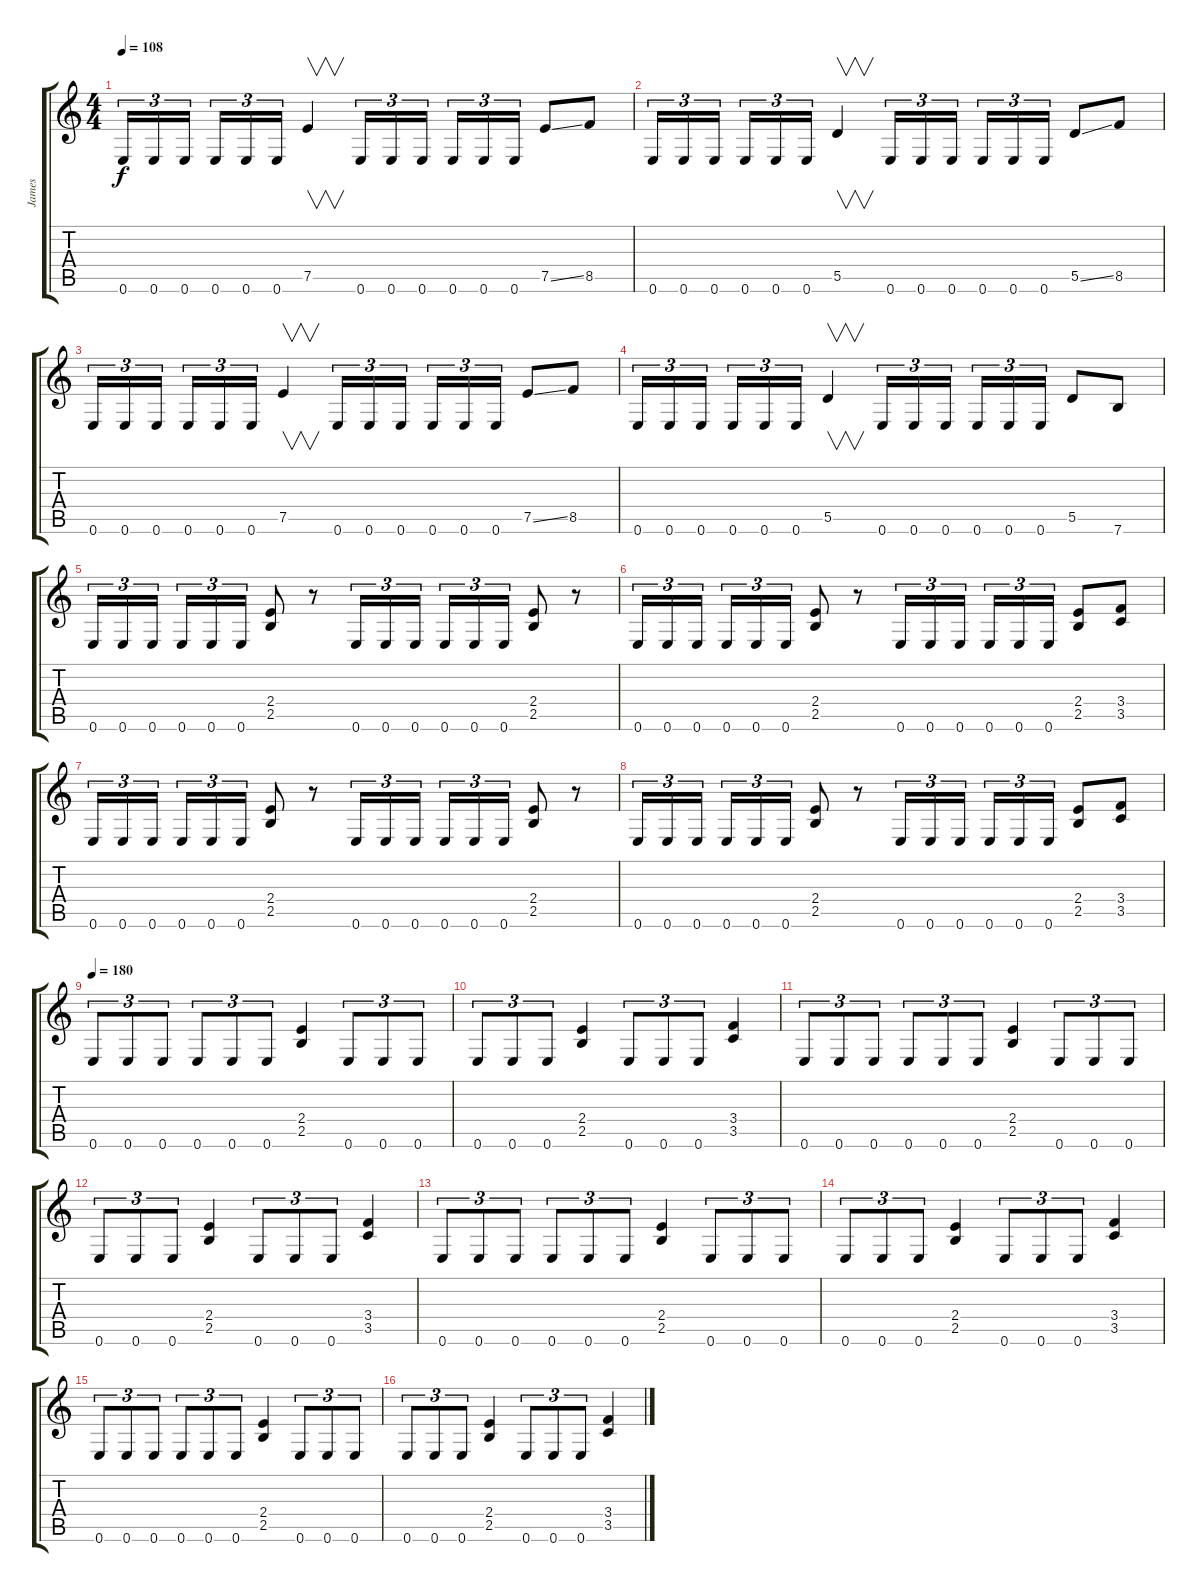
\track ("James" "James") {instrument electricguitarclean}
\staff {score tabs}
\tuning (E4 B3 G3 D3 A2 E2) {hide}
\ts (4 4)
\tempo 108
\clef g2
\ks c
0.6.16{tu (3 2) dy f} 0.6.16{tu (3 2)} 0.6.16{tu (3 2)} 0.6.16{tu (3 2)} 0.6.16{tu (3 2)} 0.6.16{tu (3 2)} 7.5.4{v} 0.6.16{tu (3 2)} 0.6.16{tu (3 2)} 0.6.16{tu (3 2)} 0.6.16{tu (3 2)} 0.6.16{tu (3 2)} 0.6.16{tu (3 2)} 7.5{ss}.8 8.5.8 |
0.6.16{tu (3 2)} 0.6.16{tu (3 2)} 0.6.16{tu (3 2)} 0.6.16{tu (3 2)} 0.6.16{tu (3 2)} 0.6.16{tu (3 2)} 5.5.4{v} 0.6.16{tu (3 2)} 0.6.16{tu (3 2)} 0.6.16{tu (3 2)} 0.6.16{tu (3 2)} 0.6.16{tu (3 2)} 0.6.16{tu (3 2)} 5.5{ss}.8 8.5.8 |
0.6.16{tu (3 2)} 0.6.16{tu (3 2)} 0.6.16{tu (3 2)} 0.6.16{tu (3 2)} 0.6.16{tu (3 2)} 0.6.16{tu (3 2)} 7.5.4{v} 0.6.16{tu (3 2)} 0.6.16{tu (3 2)} 0.6.16{tu (3 2)} 0.6.16{tu (3 2)} 0.6.16{tu (3 2)} 0.6.16{tu (3 2)} 7.5{ss}.8 8.5.8 |
0.6.16{tu (3 2)} 0.6.16{tu (3 2)} 0.6.16{tu (3 2)} 0.6.16{tu (3 2)} 0.6.16{tu (3 2)} 0.6.16{tu (3 2)} 5.5.4{v} 0.6.16{tu (3 2)} 0.6.16{tu (3 2)} 0.6.16{tu (3 2)} 0.6.16{tu (3 2)} 0.6.16{tu (3 2)} 0.6.16{tu (3 2)} 5.5.8 7.6.8 |
0.6.16{tu (3 2)} 0.6.16{tu (3 2)} 0.6.16{tu (3 2)} 0.6.16{tu (3 2)} 0.6.16{tu (3 2)} 0.6.16{tu (3 2)} (2.4 2.5).8 r.8 0.6.16{tu (3 2)} 0.6.16{tu (3 2)} 0.6.16{tu (3 2)} 0.6.16{tu (3 2)} 0.6.16{tu (3 2)} 0.6.16{tu (3 2)} (2.4 2.5).8 r.8 |
0.6.16{tu (3 2)} 0.6.16{tu (3 2)} 0.6.16{tu (3 2)} 0.6.16{tu (3 2)} 0.6.16{tu (3 2)} 0.6.16{tu (3 2)} (2.4 2.5).8 r.8 0.6.16{tu (3 2)} 0.6.16{tu (3 2)} 0.6.16{tu (3 2)} 0.6.16{tu (3 2)} 0.6.16{tu (3 2)} 0.6.16{tu (3 2)} (2.4 2.5).8 (3.4 3.5).8 |
0.6.16{tu (3 2)} 0.6.16{tu (3 2)} 0.6.16{tu (3 2)} 0.6.16{tu (3 2)} 0.6.16{tu (3 2)} 0.6.16{tu (3 2)} (2.4 2.5).8 r.8 0.6.16{tu (3 2)} 0.6.16{tu (3 2)} 0.6.16{tu (3 2)} 0.6.16{tu (3 2)} 0.6.16{tu (3 2)} 0.6.16{tu (3 2)} (2.4 2.5).8 r.8 |
0.6.16{tu (3 2)} 0.6.16{tu (3 2)} 0.6.16{tu (3 2)} 0.6.16{tu (3 2)} 0.6.16{tu (3 2)} 0.6.16{tu (3 2)} (2.4 2.5).8 r.8 0.6.16{tu (3 2)} 0.6.16{tu (3 2)} 0.6.16{tu (3 2)} 0.6.16{tu (3 2)} 0.6.16{tu (3 2)} 0.6.16{tu (3 2)} (2.4 2.5).8 (3.4 3.5).8 |
\tempo 180
0.6.8{tu (3 2)} 0.6.8{tu (3 2)} 0.6.8{tu (3 2)} 0.6.8{tu (3 2)} 0.6.8{tu (3 2)} 0.6.8{tu (3 2)} (2.4 2.5).4 0.6.8{tu (3 2)} 0.6.8{tu (3 2)} 0.6.8{tu (3 2)} |
0.6.8{tu (3 2)} 0.6.8{tu (3 2)} 0.6.8{tu (3 2)} (2.4 2.5).4 0.6.8{tu (3 2)} 0.6.8{tu (3 2)} 0.6.8{tu (3 2)} (3.4 3.5).4 |
0.6.8{tu (3 2)} 0.6.8{tu (3 2)} 0.6.8{tu (3 2)} 0.6.8{tu (3 2)} 0.6.8{tu (3 2)} 0.6.8{tu (3 2)} (2.4 2.5).4 0.6.8{tu (3 2)} 0.6.8{tu (3 2)} 0.6.8{tu (3 2)} |
0.6.8{tu (3 2)} 0.6.8{tu (3 2)} 0.6.8{tu (3 2)} (2.4 2.5).4 0.6.8{tu (3 2)} 0.6.8{tu (3 2)} 0.6.8{tu (3 2)} (3.4 3.5).4 |
0.6.8{tu (3 2)} 0.6.8{tu (3 2)} 0.6.8{tu (3 2)} 0.6.8{tu (3 2)} 0.6.8{tu (3 2)} 0.6.8{tu (3 2)} (2.4 2.5).4 0.6.8{tu (3 2)} 0.6.8{tu (3 2)} 0.6.8{tu (3 2)} |
0.6.8{tu (3 2)} 0.6.8{tu (3 2)} 0.6.8{tu (3 2)} (2.4 2.5).4 0.6.8{tu (3 2)} 0.6.8{tu (3 2)} 0.6.8{tu (3 2)} (3.4 3.5).4 |
0.6.8{tu (3 2)} 0.6.8{tu (3 2)} 0.6.8{tu (3 2)} 0.6.8{tu (3 2)} 0.6.8{tu (3 2)} 0.6.8{tu (3 2)} (2.4 2.5).4 0.6.8{tu (3 2)} 0.6.8{tu (3 2)} 0.6.8{tu (3 2)} |
0.6.8{tu (3 2)} 0.6.8{tu (3 2)} 0.6.8{tu (3 2)} (2.4 2.5).4 0.6.8{tu (3 2)} 0.6.8{tu (3 2)} 0.6.8{tu (3 2)} (3.4 3.5).4
